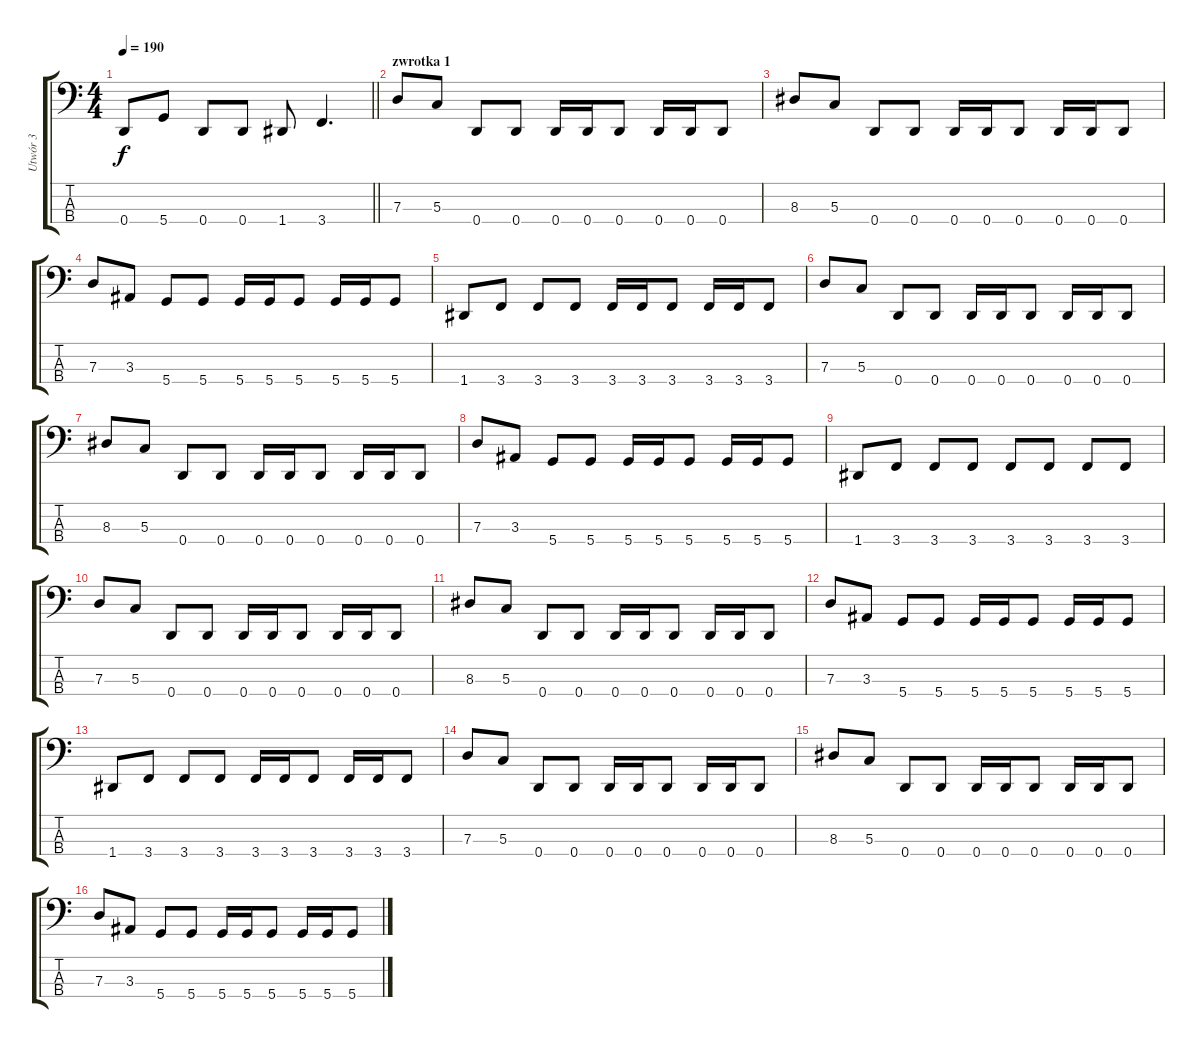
\track ("Utwór 3" "Utwór 3") {instrument electricbassfinger}
\staff {score tabs}
\tuning (F2 C2 G1 D1) {hide}
\ts (4 4)
\tempo 190
\clef f4
\barLineRight lightlight
\ks c
0.4.8{dy f} 5.4.8 0.4.8 0.4.8 1.4.8 3.4.4{d} |
\section ("" "zwrotka 1")
7.3.8 5.3.8 0.4.8 0.4.8 0.4.16 0.4.16 0.4.8 0.4.16 0.4.16 0.4.8 |
8.3.8 5.3.8 0.4.8 0.4.8 0.4.16 0.4.16 0.4.8 0.4.16 0.4.16 0.4.8 |
7.3.8 3.3.8 5.4.8 5.4.8 5.4.16 5.4.16 5.4.8 5.4.16 5.4.16 5.4.8 |
1.4.8 3.4.8 3.4.8 3.4.8 3.4.16 3.4.16 3.4.8 3.4.16 3.4.16 3.4.8 |
7.3.8 5.3.8 0.4.8 0.4.8 0.4.16 0.4.16 0.4.8 0.4.16 0.4.16 0.4.8 |
8.3.8 5.3.8 0.4.8 0.4.8 0.4.16 0.4.16 0.4.8 0.4.16 0.4.16 0.4.8 |
7.3.8 3.3.8 5.4.8 5.4.8 5.4.16 5.4.16 5.4.8 5.4.16 5.4.16 5.4.8 |
1.4.8 3.4.8 3.4.8 3.4.8 3.4.8 3.4.8 3.4.8 3.4.8 |
7.3.8 5.3.8 0.4.8 0.4.8 0.4.16 0.4.16 0.4.8 0.4.16 0.4.16 0.4.8 |
8.3.8 5.3.8 0.4.8 0.4.8 0.4.16 0.4.16 0.4.8 0.4.16 0.4.16 0.4.8 |
7.3.8 3.3.8 5.4.8 5.4.8 5.4.16 5.4.16 5.4.8 5.4.16 5.4.16 5.4.8 |
1.4.8 3.4.8 3.4.8 3.4.8 3.4.16 3.4.16 3.4.8 3.4.16 3.4.16 3.4.8 |
7.3.8 5.3.8 0.4.8 0.4.8 0.4.16 0.4.16 0.4.8 0.4.16 0.4.16 0.4.8 |
8.3.8 5.3.8 0.4.8 0.4.8 0.4.16 0.4.16 0.4.8 0.4.16 0.4.16 0.4.8 |
7.3.8 3.3.8 5.4.8 5.4.8 5.4.16 5.4.16 5.4.8 5.4.16 5.4.16 5.4.8
